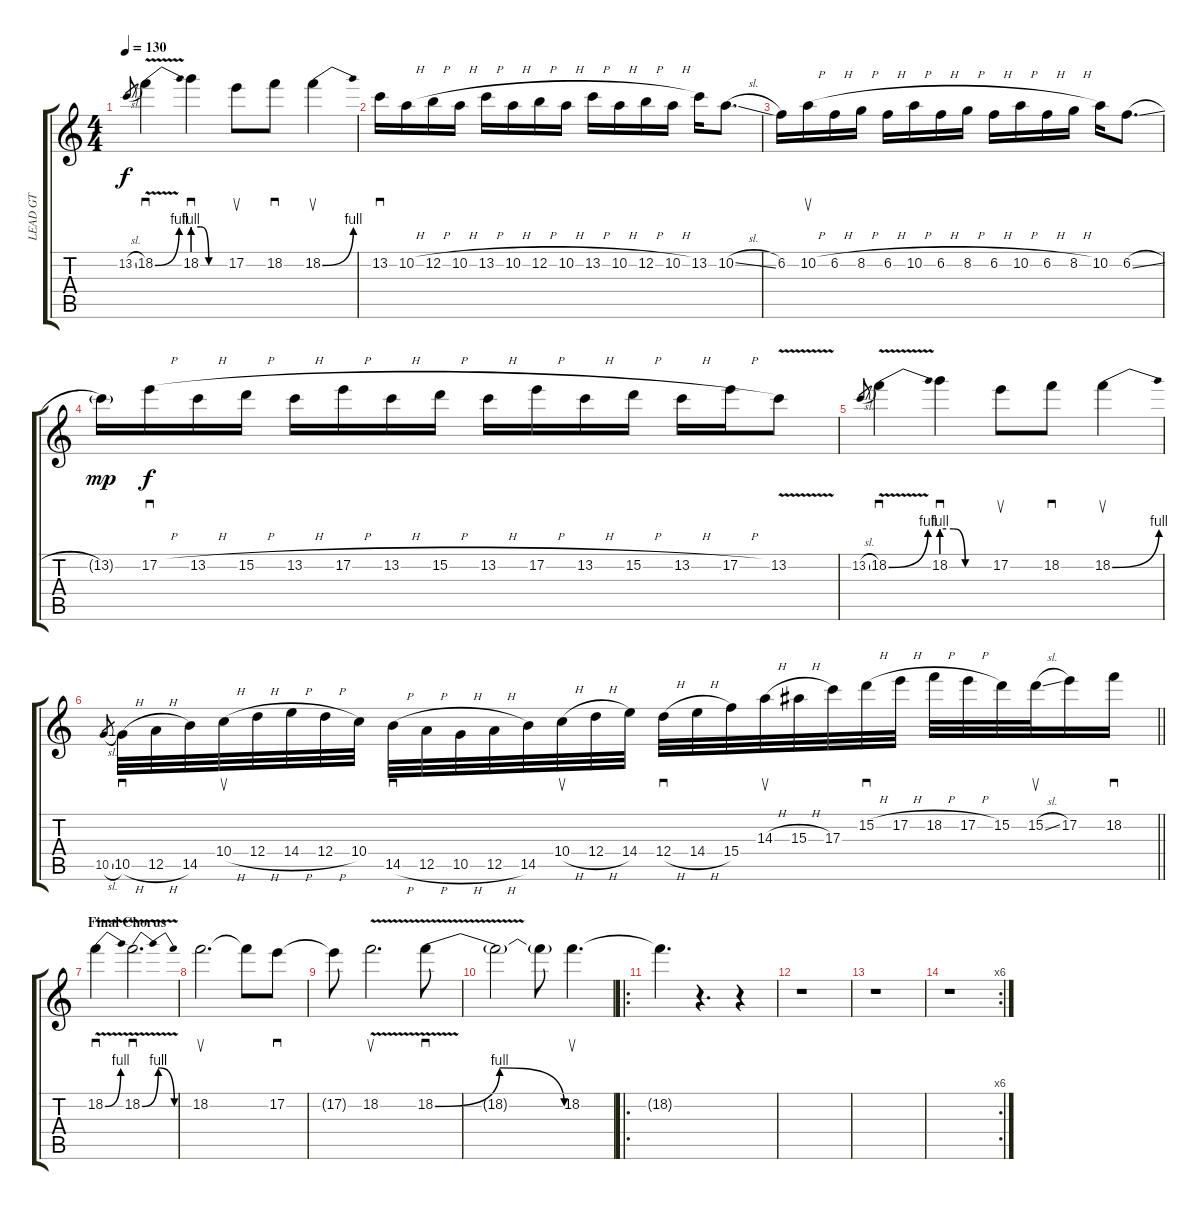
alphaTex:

\track ("LEAD GT" "LEAD GT") {instrument distortionguitar}
\staff {score tabs}
\tuning (E4 B3 G3 D3 A2 E2) {hide}
\ts (4 4)
\tempo 130
\clef g2
\ks c
13.2{sl}.8{gr dy f} 18.2{be (bend 0 0 60 4) v}.4{sd} 18.2{be (custom 0 4 15 4 30 0 60 0)}.4{sd} 17.2.8{su} 18.2.8{sd} 18.2{be (bend 0 0 60 4)}.4{su} |
13.2.16{sd} 10.2{h}.16 12.2{h}.16 10.2{h}.16 13.2{h}.16 10.2{h}.16 12.2{h}.16 10.2{h}.16 13.2{h}.16 10.2{h}.16 12.2{h}.16 10.2{h}.16 13.2.16 10.2{sl}.8{d} |
6.2.16 10.2{h}.16{su} 6.2{h}.16 8.2{h}.16 6.2{h}.16 10.2{h}.16 6.2{h}.16 8.2{h}.16 6.2{h}.16 10.2{h}.16 6.2{h}.16 8.2{h}.16 10.2.16 6.2{sl}.8{d} |
13.2{g}.16{dy mp} 17.2{h}.16{sd dy f} 13.2{h}.16 15.2{h}.16 13.2{h}.16 17.2{h}.16 13.2{h}.16 15.2{h}.16 13.2{h}.16 17.2{h}.16 13.2{h}.16 15.2{h}.16 13.2{h}.16 17.2{h}.16 13.2{v}.8 |
13.2{sl}.8{gr} 18.2{be (bend 0 0 60 4) v}.4{sd} 18.2{be (custom 0 4 15 4 30 0 60 0)}.4{sd} 17.2.8{su} 18.2.8{sd} 18.2{be (bend 0 0 60 4)}.4{su} |
\barLineRight lightlight
10.5{sl}.8{gr} 10.5{h}.32{sd} 12.5{h}.32 14.5.32 10.4{h}.32{su} 12.4{h}.32 14.4{h}.32 12.4{h}.32 10.4.32 14.5{h}.32{sd} 12.5{h}.32 10.5{h}.32 12.5{h}.32 14.5.32 10.4{h}.32{su} 12.4{h}.32 14.4.32 12.4{h}.32{sd} 14.4{h}.32 15.4.32 14.3{h}.32{su} 15.3{h}.32 17.3.32 15.2{h}.32{sd} 17.2{h}.32 18.2{h}.32 17.2{h}.32 15.2.32 15.2{sl}.32{su} 17.2.16 18.2.16{sd} |
\section ("" "Final Chorus")
18.2{be (bend 0 0 60 4) v}.4{sd} 18.2{be (bendrelease 0 0 10 4 41 4 60 0) v}.2{d sd} |
18.2.2{d su volume 9} 18.2{t}.8 17.2.8{sd} |
17.2{t}.8{volume 4} 18.2{v}.2{d su} 18.2{be (bendrelease 0 0 10 4 41 4 60 0) v}.8{sd} |
18.2{t}.2 18.2{t}.8{volume 1} 18.2.4{d su} |
\ro
18.2{t}.4{d} r.4{d volume 0} r.4 |
r.1 |
r.1 |
\rc 6
r.1
